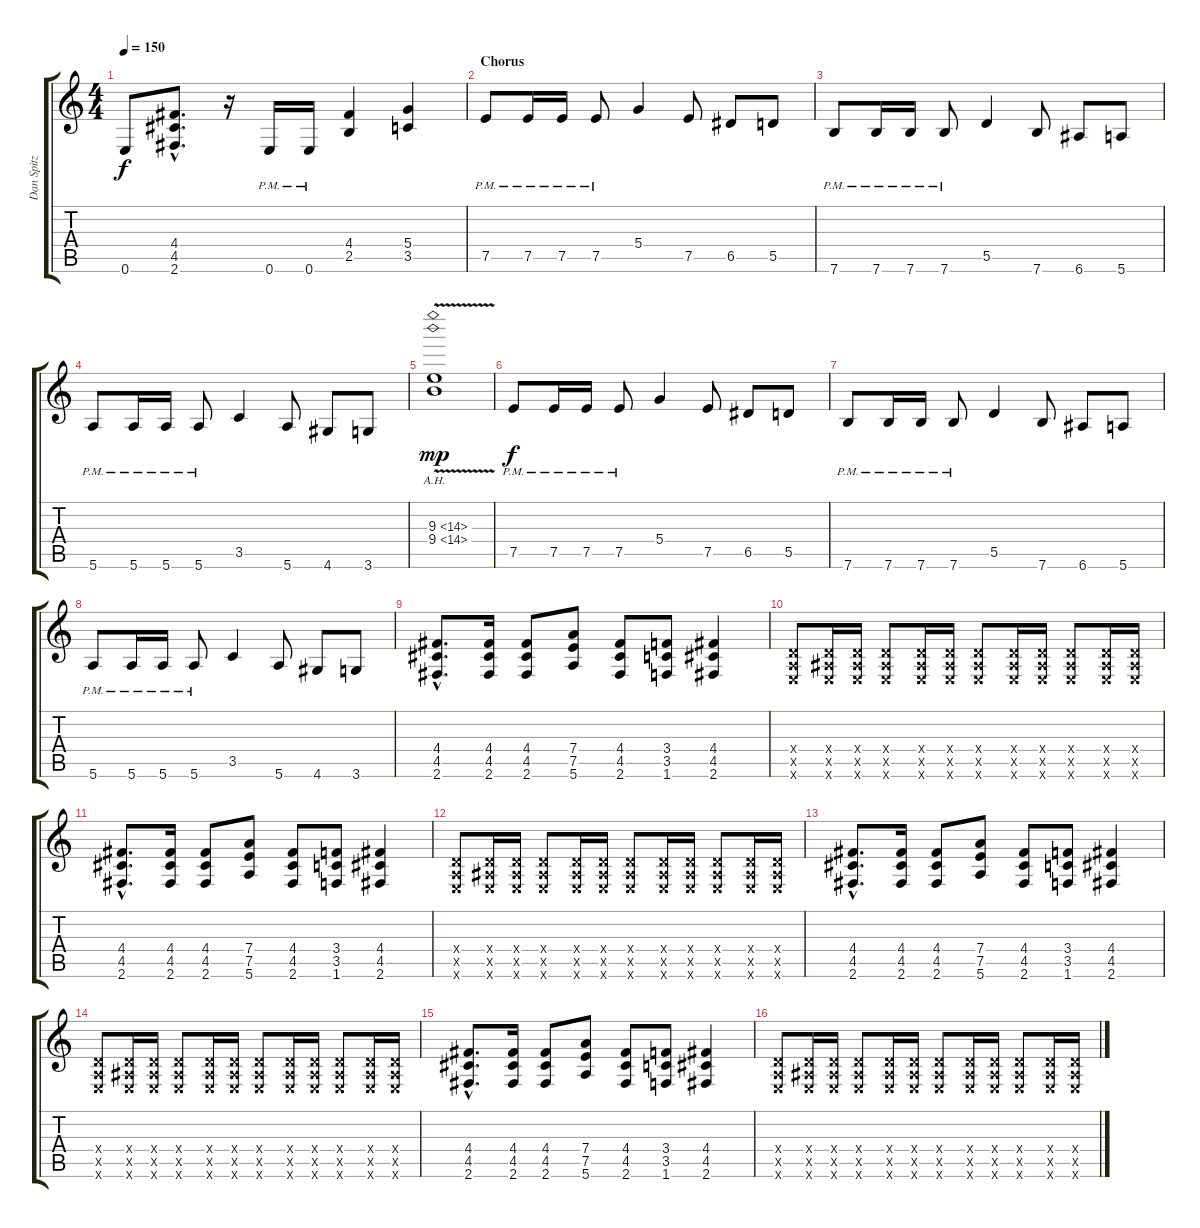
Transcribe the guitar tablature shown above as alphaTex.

\track ("Dan Spitz" "Dan Spitz") {instrument distortionguitar}
\staff {score tabs}
\tuning (E4 B3 G3 D3 A2 E2) {hide}
\ts (4 4)
\tempo 150
\clef g2
\ks c
0.6.8{dy f} (4.4{hac} 4.5{hac} 2.6{hac}).8{d} r.16 0.6{pm}.16 0.6{pm}.16 (4.4 2.5).4 (5.4 3.5).4 |
\section ("" "Chorus")
7.5{pm}.8 7.5{pm}.16 7.5{pm}.16 7.5{pm}.8 5.4.4 7.5.8 6.5.8 5.5.8 |
7.6{pm}.8 7.6{pm}.16 7.6{pm}.16 7.6{pm}.8 5.5.4 7.6.8 6.6.8 5.6.8 |
5.6{pm}.8 5.6{pm}.16 5.6{pm}.16 5.6{pm}.8 3.5.4 5.6.8 4.6.8 3.6.8 |
(9.3{ah 5} 9.4{ah 5 v}).1{dy mp} |
7.5{pm}.8{dy f} 7.5{pm}.16 7.5{pm}.16 7.5{pm}.8 5.4.4 7.5.8 6.5.8 5.5.8 |
7.6{pm}.8 7.6{pm}.16 7.6{pm}.16 7.6{pm}.8 5.5.4 7.6.8 6.6.8 5.6.8 |
5.6{pm}.8 5.6{pm}.16 5.6{pm}.16 5.6{pm}.8 3.5.4 5.6.8 4.6.8 3.6.8 |
(4.4{hac} 4.5{hac} 2.6{hac}).8{d} (4.4 4.5 2.6).16 (4.4 4.5 2.6).8 (7.4 7.5 5.6).8 (4.4 4.5 2.6).8 (3.4 3.5 1.6).8 (4.4 4.5 2.6).4 |
(0.4{x} 0.5{x} 0.6{x}).8 (0.4{x} 1.5{x} 0.6{x}).16 (0.4{x} 1.5{x} 0.6{x}).16 (0.4{x} 1.5{x} 0.6{x}).8 (0.4{x} 1.5{x} 0.6{x}).16 (0.4{x} 1.5{x} 0.6{x}).16 (0.4{x} 1.5{x} 0.6{x}).8 (0.4{x} 1.5{x} 0.6{x}).16 (0.4{x} 1.5{x} 0.6{x}).16 (0.4{x} 1.5{x} 0.6{x}).8 (0.4{x} 1.5{x} 0.6{x}).16 (0.4{x} 1.5{x} 0.6{x}).16 |
(4.4{hac} 4.5{hac} 2.6{hac}).8{d} (4.4 4.5 2.6).16 (4.4 4.5 2.6).8 (7.4 7.5 5.6).8 (4.4 4.5 2.6).8 (3.4 3.5 1.6).8 (4.4 4.5 2.6).4 |
(0.4{x} 0.5{x} 0.6{x}).8 (0.4{x} 1.5{x} 0.6{x}).16 (0.4{x} 1.5{x} 0.6{x}).16 (0.4{x} 1.5{x} 0.6{x}).8 (0.4{x} 1.5{x} 0.6{x}).16 (0.4{x} 1.5{x} 0.6{x}).16 (0.4{x} 1.5{x} 0.6{x}).8 (0.4{x} 1.5{x} 0.6{x}).16 (0.4{x} 1.5{x} 0.6{x}).16 (0.4{x} 1.5{x} 0.6{x}).8 (0.4{x} 1.5{x} 0.6{x}).16 (0.4{x} 1.5{x} 0.6{x}).16 |
(4.4{hac} 4.5{hac} 2.6{hac}).8{d} (4.4 4.5 2.6).16 (4.4 4.5 2.6).8 (7.4 7.5 5.6).8 (4.4 4.5 2.6).8 (3.4 3.5 1.6).8 (4.4 4.5 2.6).4 |
(0.4{x} 0.5{x} 0.6{x}).8 (0.4{x} 1.5{x} 0.6{x}).16 (0.4{x} 1.5{x} 0.6{x}).16 (0.4{x} 1.5{x} 0.6{x}).8 (0.4{x} 1.5{x} 0.6{x}).16 (0.4{x} 1.5{x} 0.6{x}).16 (0.4{x} 1.5{x} 0.6{x}).8 (0.4{x} 1.5{x} 0.6{x}).16 (0.4{x} 1.5{x} 0.6{x}).16 (0.4{x} 1.5{x} 0.6{x}).8 (0.4{x} 1.5{x} 0.6{x}).16 (0.4{x} 1.5{x} 0.6{x}).16 |
(4.4{hac} 4.5{hac} 2.6{hac}).8{d} (4.4 4.5 2.6).16 (4.4 4.5 2.6).8 (7.4 7.5 5.6).8 (4.4 4.5 2.6).8 (3.4 3.5 1.6).8 (4.4 4.5 2.6).4 |
(0.4{x} 0.5{x} 0.6{x}).8 (0.4{x} 1.5{x} 0.6{x}).16 (0.4{x} 1.5{x} 0.6{x}).16 (0.4{x} 1.5{x} 0.6{x}).8 (0.4{x} 1.5{x} 0.6{x}).16 (0.4{x} 1.5{x} 0.6{x}).16 (0.4{x} 1.5{x} 0.6{x}).8 (0.4{x} 1.5{x} 0.6{x}).16 (0.4{x} 1.5{x} 0.6{x}).16 (0.4{x} 1.5{x} 0.6{x}).8 (0.4{x} 1.5{x} 0.6{x}).16 (0.4{x} 1.5{x} 0.6{x}).16
